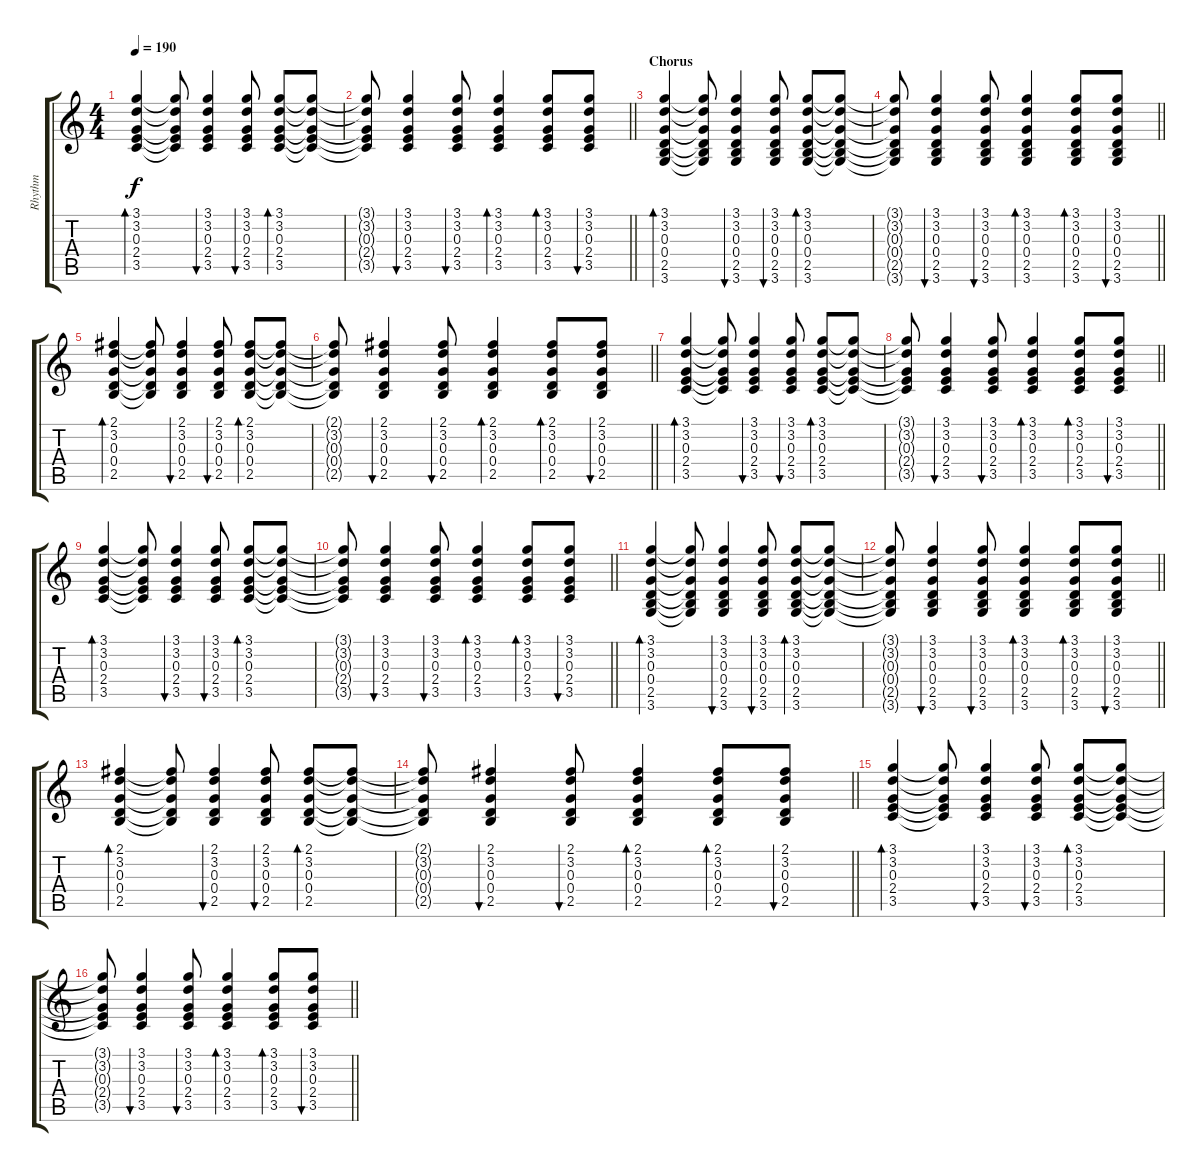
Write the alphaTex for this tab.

\track ("Rhythm" "Rhythm") {instrument acousticguitarsteel}
\staff {score tabs}
\tuning (E4 B3 G3 D3 A2 E2) {hide}
\ts (4 4)
\tempo 190
\clef g2
\ks c
(3.1 3.2 0.3 2.4 3.5).4{bd 60 dy f} (3.1{t} 3.2{t} 0.3{t} 2.4{t} 3.5{t}).8 (3.1 3.2 0.3 2.4 3.5).4{bu 60} (3.1 3.2 0.3 2.4 3.5).8{bu 60} (3.1 3.2 0.3 2.4 3.5).8{bd 60} (3.1{t} 3.2{t} 0.3{t} 2.4{t} 3.5{t}).8 |
\barLineRight lightlight
(3.1{t} 3.2{t} 0.3{t} 2.4{t} 3.5{t}).8 (3.1 3.2 0.3 2.4 3.5).4{bu 60} (3.1 3.2 0.3 2.4 3.5).8{bu 60} (3.1 3.2 0.3 2.4 3.5).4{bd 60} (3.1 3.2 0.3 2.4 3.5).8{bd 60} (3.1 3.2 0.3 2.4 3.5).8{bu 60} |
\section ("" "Chorus")
(3.1 3.2 0.3 0.4 2.5 3.6).4{bd 60} (3.1{t} 3.2{t} 0.3{t} 0.4{t} 2.5{t} 3.6{t}).8 (3.1 3.2 0.3 0.4 2.5 3.6).4{bu 60} (3.1 3.2 0.3 0.4 2.5 3.6).8{bu 60} (3.1 3.2 0.3 0.4 2.5 3.6).8{bd 60} (3.1{t} 3.2{t} 0.3{t} 0.4{t} 2.5{t} 3.6{t}).8 |
\barLineRight lightlight
(3.1{t} 3.2{t} 0.3{t} 0.4{t} 2.5{t} 3.6{t}).8 (3.1 3.2 0.3 0.4 2.5 3.6).4{bu 60} (3.1 3.2 0.3 0.4 2.5 3.6).8{bu 60} (3.1 3.2 0.3 0.4 2.5 3.6).4{bd 60} (3.1 3.2 0.3 0.4 2.5 3.6).8{bd 60} (3.1 3.2 0.3 0.4 2.5 3.6).8{bu 60} |
(2.1 3.2 0.3 0.4 2.5).4{bd 60} (2.1{t} 3.2{t} 0.3{t} 0.4{t} 2.5{t}).8 (2.1 3.2 0.3 0.4 2.5).4{bu 60} (2.1 3.2 0.3 0.4 2.5).8{bu 60} (2.1 3.2 0.3 0.4 2.5).8{bd 60} (2.1{t} 3.2{t} 0.3{t} 0.4{t} 2.5{t}).8 |
\barLineRight lightlight
(2.1{t} 3.2{t} 0.3{t} 0.4{t} 2.5{t}).8 (2.1 3.2 0.3 0.4 2.5).4{bu 60} (2.1 3.2 0.3 0.4 2.5).8{bu 60} (2.1 3.2 0.3 0.4 2.5).4{bd 60} (2.1 3.2 0.3 0.4 2.5).8{bd 60} (2.1 3.2 0.3 0.4 2.5).8{bu 60} |
(3.1 3.2 0.3 2.4 3.5).4{bd 60} (3.1{t} 3.2{t} 0.3{t} 2.4{t} 3.5{t}).8 (3.1 3.2 0.3 2.4 3.5).4{bu 60} (3.1 3.2 0.3 2.4 3.5).8{bu 60} (3.1 3.2 0.3 2.4 3.5).8{bd 60} (3.1{t} 3.2{t} 0.3{t} 2.4{t} 3.5{t}).8 |
\barLineRight lightlight
(3.1{t} 3.2{t} 0.3{t} 2.4{t} 3.5{t}).8 (3.1 3.2 0.3 2.4 3.5).4{bu 60} (3.1 3.2 0.3 2.4 3.5).8{bu 60} (3.1 3.2 0.3 2.4 3.5).4{bd 60} (3.1 3.2 0.3 2.4 3.5).8{bd 60} (3.1 3.2 0.3 2.4 3.5).8{bu 60} |
(3.1 3.2 0.3 2.4 3.5).4{bd 60} (3.1{t} 3.2{t} 0.3{t} 2.4{t} 3.5{t}).8 (3.1 3.2 0.3 2.4 3.5).4{bu 60} (3.1 3.2 0.3 2.4 3.5).8{bu 60} (3.1 3.2 0.3 2.4 3.5).8{bd 60} (3.1{t} 3.2{t} 0.3{t} 2.4{t} 3.5{t}).8 |
\barLineRight lightlight
(3.1{t} 3.2{t} 0.3{t} 2.4{t} 3.5{t}).8 (3.1 3.2 0.3 2.4 3.5).4{bu 60} (3.1 3.2 0.3 2.4 3.5).8{bu 60} (3.1 3.2 0.3 2.4 3.5).4{bd 60} (3.1 3.2 0.3 2.4 3.5).8{bd 60} (3.1 3.2 0.3 2.4 3.5).8{bu 60} |
(3.1 3.2 0.3 0.4 2.5 3.6).4{bd 60} (3.1{t} 3.2{t} 0.3{t} 0.4{t} 2.5{t} 3.6{t}).8 (3.1 3.2 0.3 0.4 2.5 3.6).4{bu 60} (3.1 3.2 0.3 0.4 2.5 3.6).8{bu 60} (3.1 3.2 0.3 0.4 2.5 3.6).8{bd 60} (3.1{t} 3.2{t} 0.3{t} 0.4{t} 2.5{t} 3.6{t}).8 |
\barLineRight lightlight
(3.1{t} 3.2{t} 0.3{t} 0.4{t} 2.5{t} 3.6{t}).8 (3.1 3.2 0.3 0.4 2.5 3.6).4{bu 60} (3.1 3.2 0.3 0.4 2.5 3.6).8{bu 60} (3.1 3.2 0.3 0.4 2.5 3.6).4{bd 60} (3.1 3.2 0.3 0.4 2.5 3.6).8{bd 60} (3.1 3.2 0.3 0.4 2.5 3.6).8{bu 60} |
(2.1 3.2 0.3 0.4 2.5).4{bd 60} (2.1{t} 3.2{t} 0.3{t} 0.4{t} 2.5{t}).8 (2.1 3.2 0.3 0.4 2.5).4{bu 60} (2.1 3.2 0.3 0.4 2.5).8{bu 60} (2.1 3.2 0.3 0.4 2.5).8{bd 60} (2.1{t} 3.2{t} 0.3{t} 0.4{t} 2.5{t}).8 |
\barLineRight lightlight
(2.1{t} 3.2{t} 0.3{t} 0.4{t} 2.5{t}).8 (2.1 3.2 0.3 0.4 2.5).4{bu 60} (2.1 3.2 0.3 0.4 2.5).8{bu 60} (2.1 3.2 0.3 0.4 2.5).4{bd 60} (2.1 3.2 0.3 0.4 2.5).8{bd 60} (2.1 3.2 0.3 0.4 2.5).8{bu 60} |
(3.1 3.2 0.3 2.4 3.5).4{bd 60} (3.1{t} 3.2{t} 0.3{t} 2.4{t} 3.5{t}).8 (3.1 3.2 0.3 2.4 3.5).4{bu 60} (3.1 3.2 0.3 2.4 3.5).8{bu 60} (3.1 3.2 0.3 2.4 3.5).8{bd 60} (3.1{t} 3.2{t} 0.3{t} 2.4{t} 3.5{t}).8 |
\barLineRight lightlight
(3.1{t} 3.2{t} 0.3{t} 2.4{t} 3.5{t}).8 (3.1 3.2 0.3 2.4 3.5).4{bu 60} (3.1 3.2 0.3 2.4 3.5).8{bu 60} (3.1 3.2 0.3 2.4 3.5).4{bd 60} (3.1 3.2 0.3 2.4 3.5).8{bd 60} (3.1 3.2 0.3 2.4 3.5).8{bu 60}
